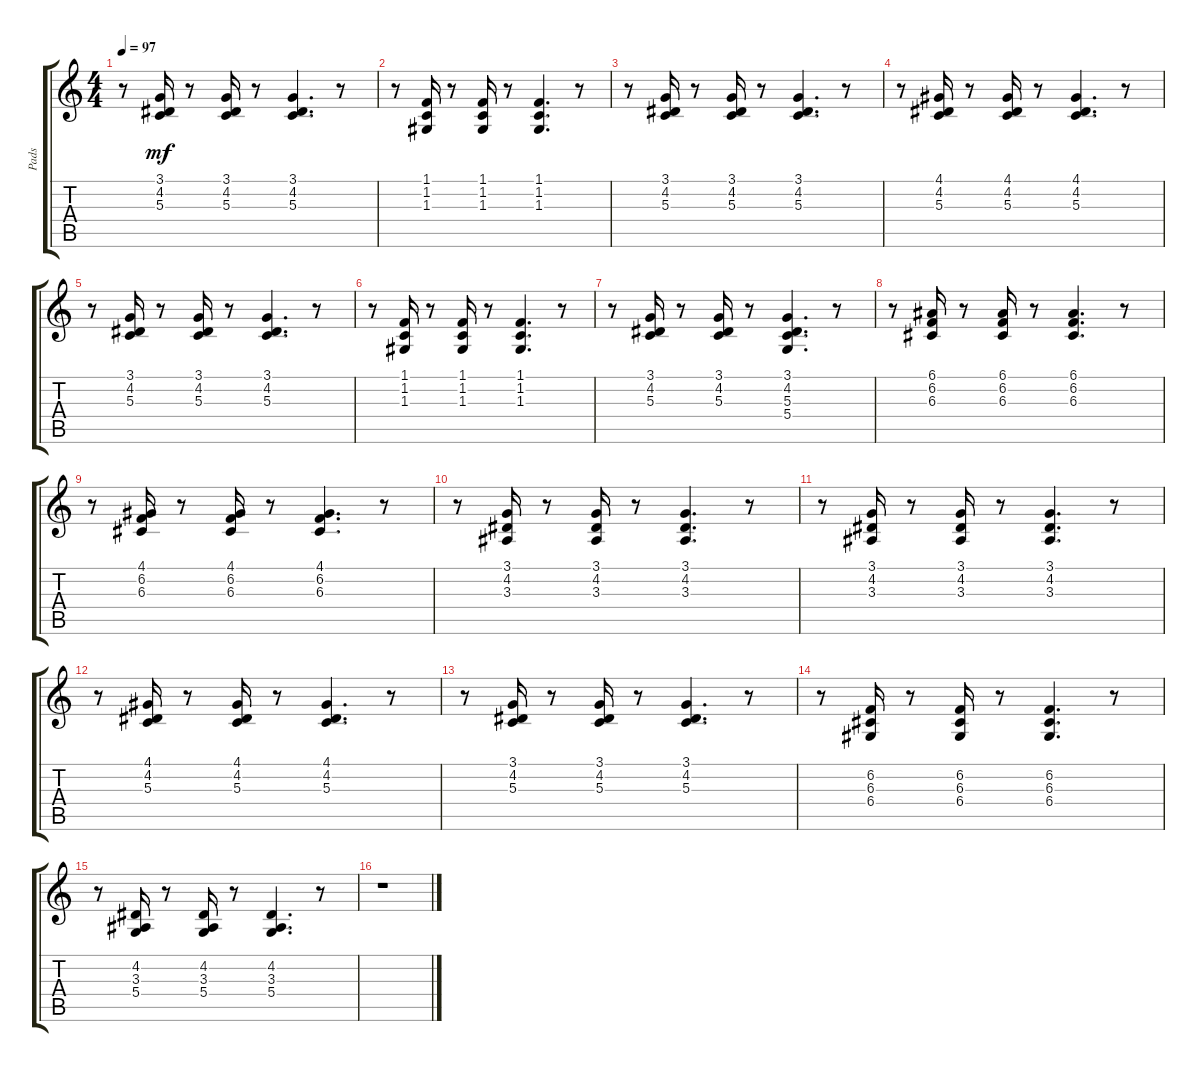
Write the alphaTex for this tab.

\track ("Pads" "Pads") {instrument pad1newage}
\staff {score tabs}
\tuning (E4 B3 G3 D3 A2 E2) {hide}
\ts (4 4)
\tempo 97
\clef g2
\ks c
r.8{dy mf} (3.1 4.2 5.3).16 r.8 (3.1 4.2 5.3).16 r.8 (3.1 4.2 5.3).4{d} r.8 |
r.8 (1.1 1.2 1.3).16 r.8 (1.1 1.2 1.3).16 r.8 (1.1 1.2 1.3).4{d} r.8 |
r.8 (3.1 4.2 5.3).16 r.8 (3.1 4.2 5.3).16 r.8 (3.1 4.2 5.3).4{d} r.8 |
r.8 (4.1 4.2 5.3).16 r.8 (4.1 4.2 5.3).16 r.8 (4.1 4.2 5.3).4{d} r.8 |
r.8 (3.1 4.2 5.3).16 r.8 (3.1 4.2 5.3).16 r.8 (3.1 4.2 5.3).4{d} r.8 |
r.8 (1.1 1.2 1.3).16 r.8 (1.1 1.2 1.3).16 r.8 (1.1 1.2 1.3).4{d} r.8 |
r.8 (3.1 4.2 5.3).16 r.8 (3.1 4.2 5.3).16 r.8 (3.1 4.2 5.3 5.4).4{d} r.8 |
r.8 (6.1 6.2 6.3).16 r.8 (6.1 6.2 6.3).16 r.8 (6.1 6.2 6.3).4{d} r.8 |
r.8 (4.1 6.2 6.3).16 r.8 (4.1 6.2 6.3).16 r.8 (4.1 6.2 6.3).4{d} r.8 |
r.8 (3.1 4.2 3.3).16 r.8 (3.1 4.2 3.3).16 r.8 (3.1 4.2 3.3).4{d} r.8 |
r.8 (3.1 4.2 3.3).16 r.8 (3.1 4.2 3.3).16 r.8 (3.1 4.2 3.3).4{d} r.8 |
r.8 (4.1 4.2 5.3).16 r.8 (4.1 4.2 5.3).16 r.8 (4.1 4.2 5.3).4{d} r.8 |
r.8 (3.1 4.2 5.3).16 r.8 (3.1 4.2 5.3).16 r.8 (3.1 4.2 5.3).4{d} r.8 |
r.8 (6.2 6.3 6.4).16 r.8 (6.2 6.3 6.4).16 r.8 (6.2 6.3 6.4).4{d} r.8 |
r.8 (4.2 3.3 5.4).16 r.8 (4.2 3.3 5.4).16 r.8 (4.2 3.3 5.4).4{d} r.8 |
r.1
